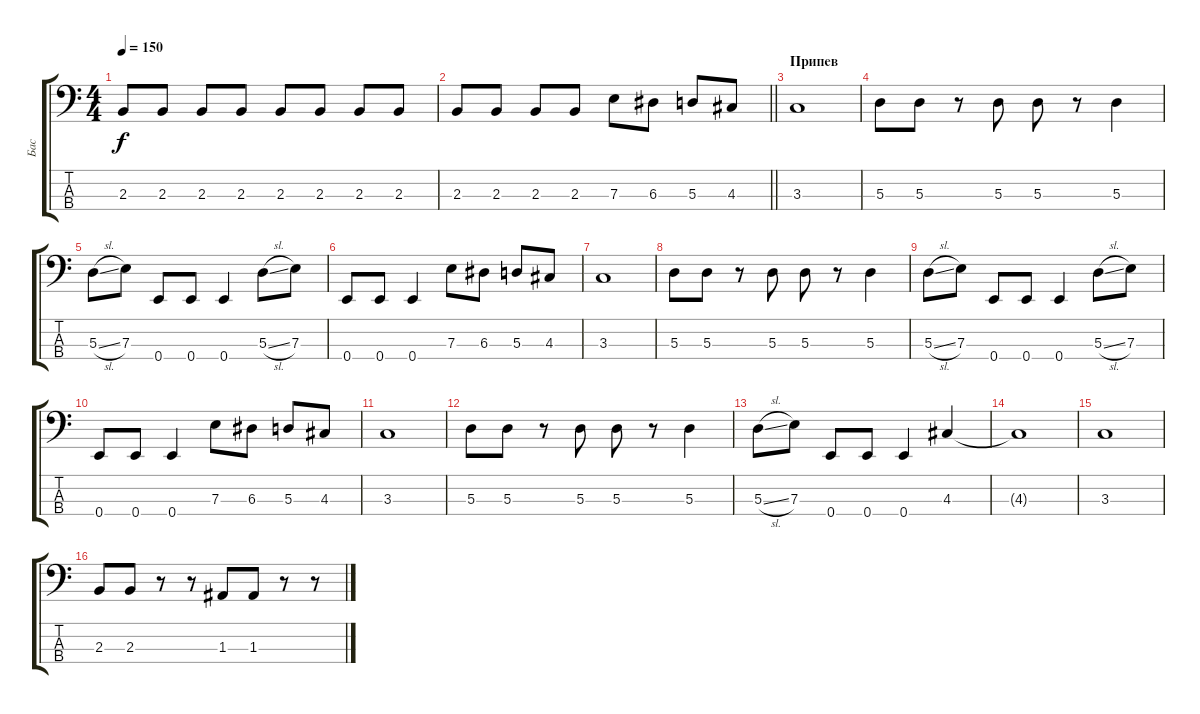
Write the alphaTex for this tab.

\track ("Бас" "Бас") {instrument electricbassfinger}
\staff {score tabs}
\tuning (G2 D2 A1 E1) {hide}
\ts (4 4)
\tempo 150
\clef f4
\ks c
2.3.8{dy f} 2.3.8 2.3.8 2.3.8 2.3.8 2.3.8 2.3.8 2.3.8 |
\barLineRight lightlight
2.3.8 2.3.8 2.3.8 2.3.8 7.3.8 6.3.8 5.3.8 4.3.8 |
\section ("" "Припев")
3.3.1 |
5.3.8 5.3.8 r.8 5.3.8 5.3.8 r.8 5.3.4 |
5.3{sl}.8 7.3.8 0.4.8 0.4.8 0.4.4 5.3{sl}.8 7.3.8 |
0.4.8 0.4.8 0.4.4 7.3.8 6.3.8 5.3.8 4.3.8 |
3.3.1 |
5.3.8 5.3.8 r.8 5.3.8 5.3.8 r.8 5.3.4 |
5.3{sl}.8 7.3.8 0.4.8 0.4.8 0.4.4 5.3{sl}.8 7.3.8 |
0.4.8 0.4.8 0.4.4 7.3.8 6.3.8 5.3.8 4.3.8 |
3.3.1 |
5.3.8 5.3.8 r.8 5.3.8 5.3.8 r.8 5.3.4 |
5.3{sl}.8 7.3.8 0.4.8 0.4.8 0.4.4 4.3.4 |
4.3{t}.1 |
3.3.1 |
2.3.8 2.3.8 r.8 r.8 1.3.8 1.3.8 r.8 r.8
